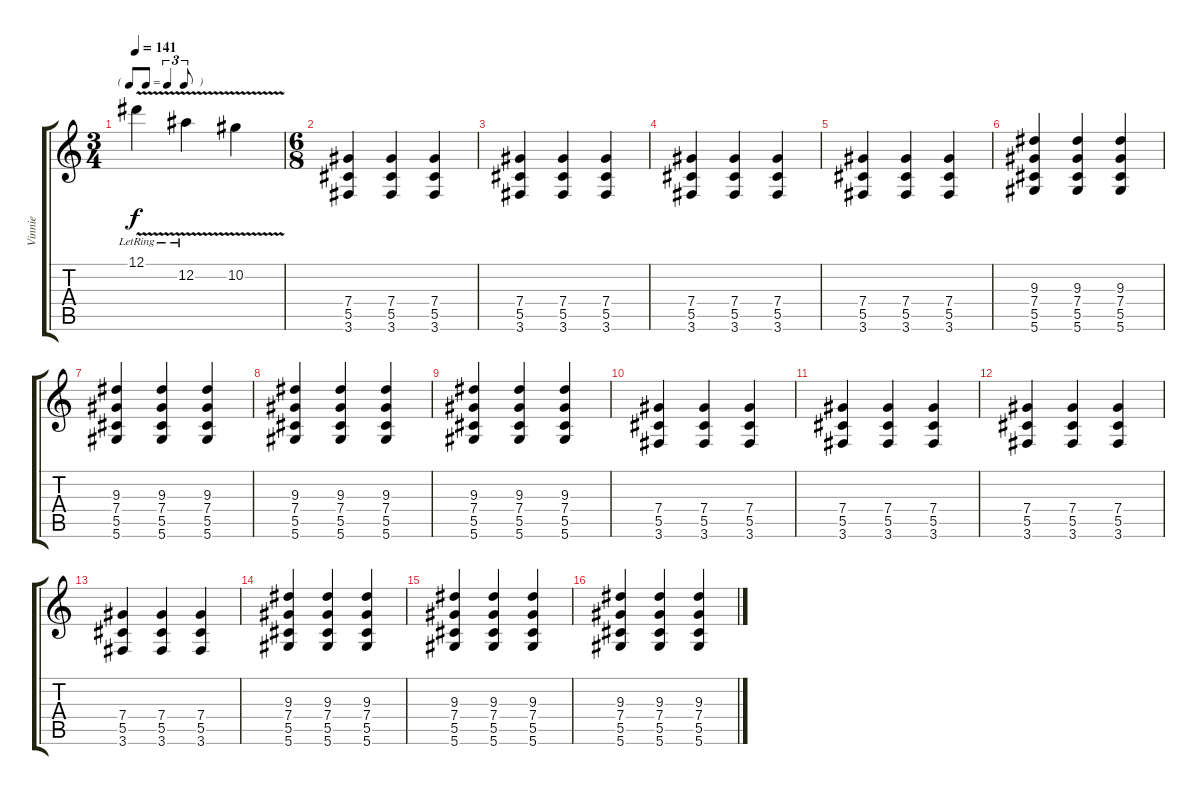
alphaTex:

\track ("Vinnie" "Vinnie") {instrument distortionguitar}
\staff {score tabs}
\tuning (Eb4 Bb3 Gb3 Db3 Ab2 Eb2) {hide}
\ts (3 4)
\tf triplet8th
\tempo 141
\clef g2
\ks c
12.1{v lr}.4{dy f} 12.2{v lr}.4 10.2{v}.4 |
\ts (6 8)
(7.4 5.5 3.6).4 (7.4 5.5 3.6).4 (7.4 5.5 3.6).4 |
(7.4 5.5 3.6).4 (7.4 5.5 3.6).4 (7.4 5.5 3.6).4 |
(7.4 5.5 3.6).4 (7.4 5.5 3.6).4 (7.4 5.5 3.6).4 |
(7.4 5.5 3.6).4 (7.4 5.5 3.6).4 (7.4 5.5 3.6).4 |
(9.3 7.4 5.5 5.6).4 (9.3 7.4 5.5 5.6).4 (9.3 7.4 5.5 5.6).4 |
(9.3 7.4 5.5 5.6).4 (9.3 7.4 5.5 5.6).4 (9.3 7.4 5.5 5.6).4 |
(9.3 7.4 5.5 5.6).4 (9.3 7.4 5.5 5.6).4 (9.3 7.4 5.5 5.6).4 |
(9.3 7.4 5.5 5.6).4 (9.3 7.4 5.5 5.6).4 (9.3 7.4 5.5 5.6).4 |
(7.4 5.5 3.6).4 (7.4 5.5 3.6).4 (7.4 5.5 3.6).4 |
(7.4 5.5 3.6).4 (7.4 5.5 3.6).4 (7.4 5.5 3.6).4 |
(7.4 5.5 3.6).4 (7.4 5.5 3.6).4 (7.4 5.5 3.6).4 |
(7.4 5.5 3.6).4 (7.4 5.5 3.6).4 (7.4 5.5 3.6).4 |
(9.3 7.4 5.5 5.6).4 (9.3 7.4 5.5 5.6).4 (9.3 7.4 5.5 5.6).4 |
(9.3 7.4 5.5 5.6).4 (9.3 7.4 5.5 5.6).4 (9.3 7.4 5.5 5.6).4 |
(9.3 7.4 5.5 5.6).4 (9.3 7.4 5.5 5.6).4 (9.3 7.4 5.5 5.6).4
